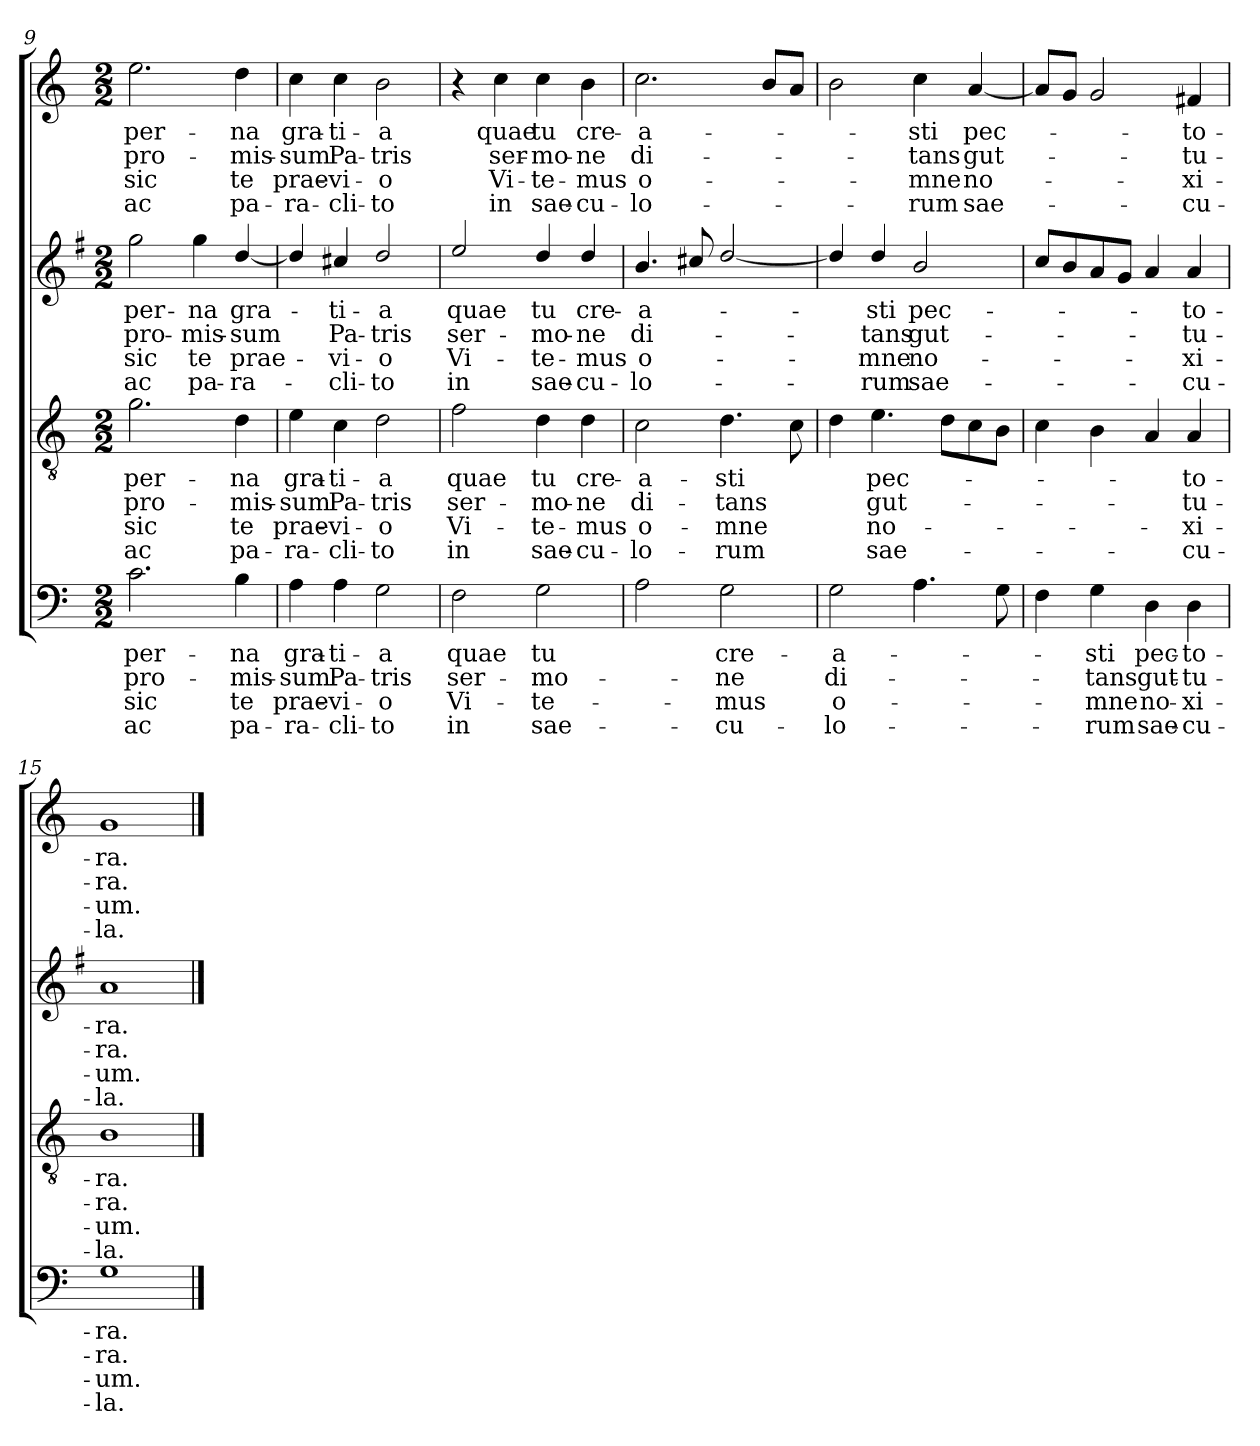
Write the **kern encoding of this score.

**kern	**text	**text	**text	**text	**kern	**text	**text	**text	**text	**kern	**text	**text	**text	**text	**kern	**text	**text	**text	**text
*part4	*part4	*part4	*part4	*part4	*part3	*part3	*part3	*part3	*part3	*part2	*part2	*part2	*part2	*part2	*part1	*part1	*part1	*part1	*part1
*staff4	*staff4	*staff4	*staff4	*staff4	*staff3	*staff3	*staff3	*staff3	*staff3	*staff2	*staff2	*staff2	*staff2	*staff2	*staff1	*staff1	*staff1	*staff1	*staff1
*clefF4	*	*	*	*	*clefGv2	*	*	*	*	*clefG2	*	*	*	*	*clefG2	*	*	*	*
*	*	*	*	*	*	*	*	*	*	*ITrd4c7	*	*	*	*	*	*	*	*	*
*k[]	*	*	*	*	*k[]	*	*	*	*	*k[]	*	*	*	*	*k[]	*	*	*	*
*C:	*	*	*	*	*C:	*	*	*	*	*C:	*	*	*	*	*C:	*	*	*	*
*M2/2	*	*	*	*	*M2/2	*	*	*	*	*M2/2	*	*	*	*	*M2/2	*	*	*	*
=9	=9	=9	=9	=9	=9	=9	=9	=9	=9	=9	=9	=9	=9	=9	=9	=9	=9	=9	=9
!	!LO:LY:b	!LO:LY:b	!LO:LY:b	!LO:LY:b	!	!LO:LY:b	!LO:LY:b	!LO:LY:b	!LO:LY:b	!	!LO:LY:b	!LO:LY:b	!LO:LY:b	!LO:LY:b	!	!LO:LY:b	!LO:LY:b	!LO:LY:b	!LO:LY:b
2.c\	-per-	pro-	sic	ac	2.g\	-per-	pro-	sic	ac	2cc\	-per-	pro-	sic	ac	2.ee\	-per-	pro-	sic	ac
!	!	!	!	!	!	!	!	!	!	!	!LO:LY:b	!LO:LY:b	!LO:LY:b	!LO:LY:b	!	!	!	!	!
.	.	.	.	.	.	.	.	.	.	4cc\	-na	-mis-	te	pa-	.	.	.	.	.
!	!LO:LY:b	!LO:LY:b	!LO:LY:b	!LO:LY:b	!	!LO:LY:b	!LO:LY:b	!LO:LY:b	!LO:LY:b	!	!LO:LY:b	!LO:LY:b	!LO:LY:b	!LO:LY:b	!	!LO:LY:b	!LO:LY:b	!LO:LY:b	!LO:LY:b
4B\	-na	-mis-	te	pa-	4d\	-na	-mis-	te	pa-	[4g/	gra-	-sum	prae-	-ra-	4dd\	-na	-mis-	te	pa-
=10	=10	=10	=10	=10	=10	=10	=10	=10	=10	=10	=10	=10	=10	=10	=10	=10	=10	=10	=10
!	!LO:LY:b	!LO:LY:b	!LO:LY:b	!LO:LY:b	!	!LO:LY:b	!LO:LY:b	!LO:LY:b	!LO:LY:b	!	!	!	!	!	!	!LO:LY:b	!LO:LY:b	!LO:LY:b	!LO:LY:b
4A\	gra-	-sum	prae-	-ra-	4e\	gra-	-sum	prae-	-ra-	4g/]	.	.	.	.	4cc\	gra-	-sum	prae-	-ra-
!	!LO:LY:b	!LO:LY:b	!LO:LY:b	!LO:LY:b	!	!LO:LY:b	!LO:LY:b	!LO:LY:b	!LO:LY:b	!	!LO:LY:b	!LO:LY:b	!LO:LY:b	!LO:LY:b	!	!LO:LY:b	!LO:LY:b	!LO:LY:b	!LO:LY:b
4A\	-ti-	Pa-	-vi-	-cli-	4c\	-ti-	Pa-	-vi-	-cli-	4f#X/	-ti-	Pa-	-vi-	-cli-	4cc\	-ti-	Pa-	-vi-	-cli-
!	!LO:LY:b	!LO:LY:b	!LO:LY:b	!LO:LY:b	!	!LO:LY:b	!LO:LY:b	!LO:LY:b	!LO:LY:b	!	!LO:LY:b	!LO:LY:b	!LO:LY:b	!LO:LY:b	!	!LO:LY:b	!LO:LY:b	!LO:LY:b	!LO:LY:b
2G\	-a	-tris	-o	-to	2d\	-a	-tris	-o	-to	2g/	-a	-tris	-o	-to	2b\	-a	-tris	-o	-to
=11	=11	=11	=11	=11	=11	=11	=11	=11	=11	=11	=11	=11	=11	=11	=11	=11	=11	=11	=11
!	!LO:LY:b	!LO:LY:b	!LO:LY:b	!LO:LY:b	!	!LO:LY:b	!LO:LY:b	!LO:LY:b	!LO:LY:b	!	!LO:LY:b	!LO:LY:b	!LO:LY:b	!LO:LY:b	!	!	!	!	!
2F\	quae	ser-	Vi-	in	2f\	quae	ser-	Vi-	in	2a/	quae	ser-	Vi-	in	4r	.	.	.	.
!	!	!	!	!	!	!	!	!	!	!	!	!	!	!	!	!LO:LY:b	!LO:LY:b	!LO:LY:b	!LO:LY:b
.	.	.	.	.	.	.	.	.	.	.	.	.	.	.	4cc\	quae	ser-	Vi-	in
!	!LO:LY:b	!LO:LY:b	!LO:LY:b	!LO:LY:b	!	!LO:LY:b	!LO:LY:b	!LO:LY:b	!LO:LY:b	!	!LO:LY:b	!LO:LY:b	!LO:LY:b	!LO:LY:b	!	!LO:LY:b	!LO:LY:b	!LO:LY:b	!LO:LY:b
2G\	tu	-mo-	-te-	sae-	4d\	tu	-mo-	-te-	sae-	4g/	tu	-mo-	-te-	sae-	4cc\	tu	-mo-	-te-	sae-
!	!	!	!	!	!	!LO:LY:b	!LO:LY:b	!LO:LY:b	!LO:LY:b	!	!LO:LY:b	!LO:LY:b	!LO:LY:b	!LO:LY:b	!	!LO:LY:b	!LO:LY:b	!LO:LY:b	!LO:LY:b
.	.	.	.	.	4d\	cre-	-ne	-mus	-cu-	4g/	cre-	-ne	-mus	-cu-	4b\	cre-	-ne	-mus	-cu-
=12	=12	=12	=12	=12	=12	=12	=12	=12	=12	=12	=12	=12	=12	=12	=12	=12	=12	=12	=12
!	!	!	!	!	!	!LO:LY:b	!LO:LY:b	!LO:LY:b	!LO:LY:b	!	!LO:LY:b	!LO:LY:b	!LO:LY:b	!LO:LY:b	!	!LO:LY:b	!LO:LY:b	!LO:LY:b	!LO:LY:b
2A\	.	.	.	.	2c\	-a-	di-	o-	-lo-	4.e/	-a-	di-	o-	-lo-	2.cc\	-a-	di-	o-	-lo-
.	.	.	.	.	.	.	.	.	.	8f#X/	.	.	.	.	.	.	.	.	.
!	!LO:LY:b	!LO:LY:b	!LO:LY:b	!LO:LY:b	!	!LO:LY:b	!LO:LY:b	!LO:LY:b	!LO:LY:b	!	!	!	!	!	!	!	!	!	!
2G\	cre-	-ne	-mus	-cu-	4.d\	-sti	-tans	-mne	-rum	[2g/	.	.	.	.	.	.	.	.	.
.	.	.	.	.	.	.	.	.	.	.	.	.	.	.	8b/L	.	.	.	.
.	.	.	.	.	8c\	.	.	.	.	.	.	.	.	.	8a/J	.	.	.	.
=13	=13	=13	=13	=13	=13	=13	=13	=13	=13	=13	=13	=13	=13	=13	=13	=13	=13	=13	=13
!	!LO:LY:b	!LO:LY:b	!LO:LY:b	!LO:LY:b	!	!	!	!	!	!	!	!	!	!	!	!	!	!	!
2G\	-a-	di-	o-	-lo-	4d\	.	.	.	.	4g/]	.	.	.	.	2b\	.	.	.	.
!	!	!	!	!	!	!LO:LY:b	!LO:LY:b	!LO:LY:b	!LO:LY:b	!	!LO:LY:b	!LO:LY:b	!LO:LY:b	!LO:LY:b	!	!	!	!	!
.	.	.	.	.	4.e\	pec-	gut-	no-	sae-	4g/	-sti	-tans	-mne	-rum	.	.	.	.	.
!	!	!	!	!	!	!	!	!	!	!	!LO:LY:b	!LO:LY:b	!LO:LY:b	!LO:LY:b	!	!LO:LY:b	!LO:LY:b	!LO:LY:b	!LO:LY:b
4.A\	.	.	.	.	.	.	.	.	.	2e/	pec-	gut-	no-	sae-	4cc\	-sti	-tans	-mne	-rum
.	.	.	.	.	8d\L	.	.	.	.	.	.	.	.	.	.	.	.	.	.
!	!	!	!	!	!	!	!	!	!	!	!	!	!	!	!	!LO:LY:b	!LO:LY:b	!LO:LY:b	!LO:LY:b
.	.	.	.	.	8c\	.	.	.	.	.	.	.	.	.	[4a/	pec-	gut-	no-	sae-
8G\	.	.	.	.	8B\J	.	.	.	.	.	.	.	.	.	.	.	.	.	.
=14	=14	=14	=14	=14	=14	=14	=14	=14	=14	=14	=14	=14	=14	=14	=14	=14	=14	=14	=14
4F\	.	.	.	.	4c\	.	.	.	.	8f/L	.	.	.	.	8a/L]	.	.	.	.
.	.	.	.	.	.	.	.	.	.	8e/	.	.	.	.	8g/J	.	.	.	.
!	!LO:LY:b	!LO:LY:b	!LO:LY:b	!LO:LY:b	!	!	!	!	!	!	!	!	!	!	!	!	!	!	!
4G\	-sti	-tans	-mne	-rum	4B\	.	.	.	.	8d/	.	.	.	.	2g/	.	.	.	.
.	.	.	.	.	.	.	.	.	.	8c/J	.	.	.	.	.	.	.	.	.
!	!LO:LY:b	!LO:LY:b	!LO:LY:b	!LO:LY:b	!	!	!	!	!	!	!	!	!	!	!	!	!	!	!
4D\	pec-	gut-	no-	sae-	4A/	.	.	.	.	4d/	.	.	.	.	.	.	.	.	.
!	!LO:LY:b	!LO:LY:b	!LO:LY:b	!LO:LY:b	!	!LO:LY:b	!LO:LY:b	!LO:LY:b	!LO:LY:b	!	!LO:LY:b	!LO:LY:b	!LO:LY:b	!LO:LY:b	!	!LO:LY:b	!LO:LY:b	!LO:LY:b	!LO:LY:b
4D\	-to-	-tu-	-xi-	-cu-	4A/	-to-	-tu-	-xi-	-cu-	4d/	-to-	-tu-	-xi-	-cu-	4f#X/	-to-	-tu-	-xi-	-cu-
=15	=15	=15	=15	=15	=15	=15	=15	=15	=15	=15	=15	=15	=15	=15	=15	=15	=15	=15	=15
!	!LO:LY:b	!LO:LY:b	!LO:LY:b	!LO:LY:b	!	!LO:LY:b	!LO:LY:b	!LO:LY:b	!LO:LY:b	!	!LO:LY:b	!LO:LY:b	!LO:LY:b	!LO:LY:b	!	!LO:LY:b	!LO:LY:b	!LO:LY:b	!LO:LY:b
1G	-ra.	-ra.	-um.	-la.	1B	-ra.	-ra.	-um.	-la.	1d	-ra.	-ra.	-um.	-la.	1g	-ra.	-ra.	-um.	-la.
==	==	==	==	==	==	==	==	==	==	==	==	==	==	==	==	==	==	==	==
*-	*-	*-	*-	*-	*-	*-	*-	*-	*-	*-	*-	*-	*-	*-	*-	*-	*-	*-	*-
